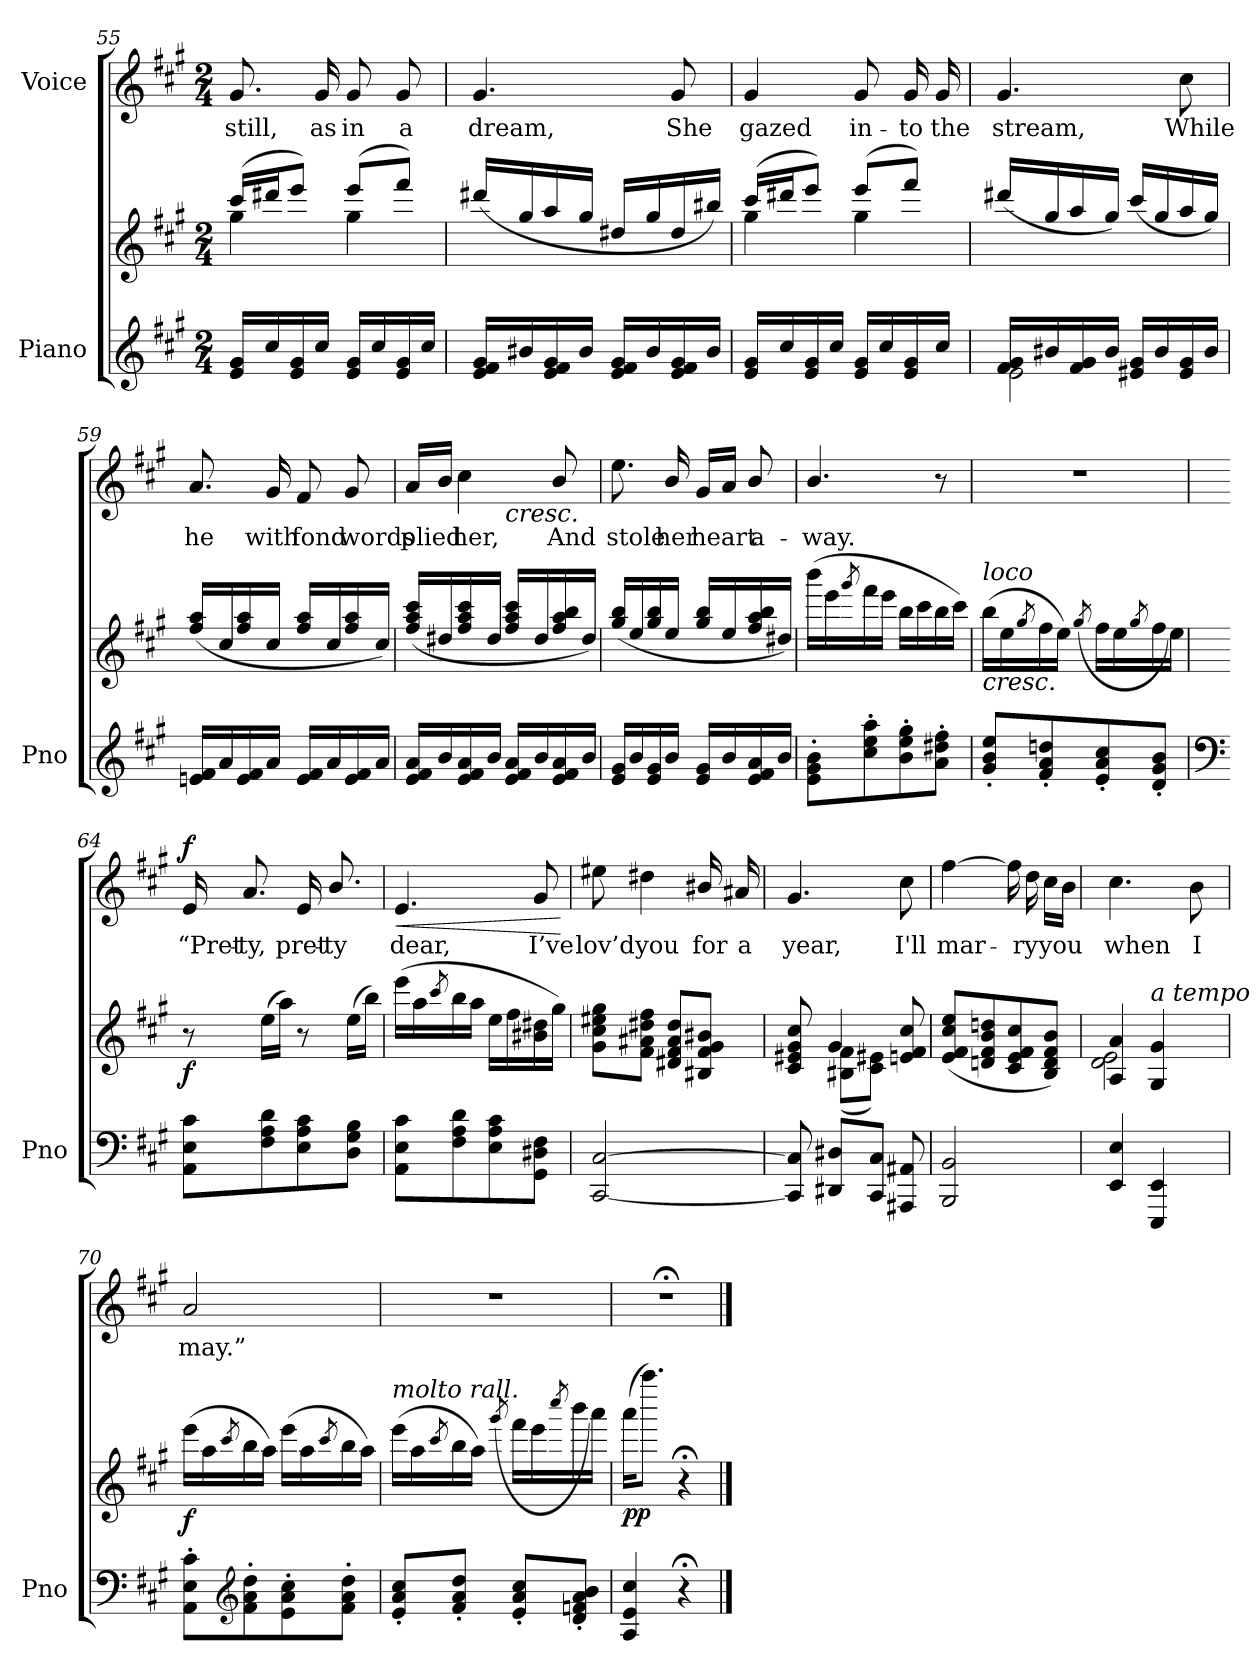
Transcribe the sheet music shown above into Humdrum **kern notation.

**kern	**kern	**dynam	**kern	**text	**dynam
*part2	*part2	*part2	*part1	*part1	*part1
*staff3	*staff2	*staff2/3	*staff1	*staff1	*staff1
*I"Piano	*	*	*I"Voice	*	*
*I'Pno	*	*	*	*	*
*clefG2	*clefG2	*	*clefG2	*	*
*k[f#c#g#]	*k[f#c#g#]	*	*k[f#c#g#]	*	*
*M2/4	*M2/4	*	*M2/4	*	*
=55	=55	=55	=55	=55	=55
*	*^	*	*	*	*
16e/ 16g#/LL	(16ccc#/LL	4gg#\	.	8.g#/	still,	.
16cc#/	16ddd#X/J	.	.	.	.	.
16e/ 16g#/	8eee/J)	.	.	.	.	.
16cc#/JJ	.	.	.	16g#/	as	.
16e/ 16g#/LL	(8eee/L	4gg#\	.	8g#/	in	.
16cc#/	.	.	.	.	.	.
16e/ 16g#/	8fff#/J)	.	.	8g#/	a	.
16cc#/JJ	.	.	.	.	.	.
*	*v	*v	*	*	*	*
=56	=56	=56	=56	=56	=56
16e/ 16f#/ 16g#/LL	(16ddd#X/LL	.	4.g#/	dream,	.
16b#X/	16gg#/	.	.	.	.
16e/ 16f#/ 16g#/	16aa/	.	.	.	.
16b#/JJ	16gg#/JJ	.	.	.	.
16e/ 16f#/ 16g#/LL	16dd#X/LL	.	.	.	.
16b#/	16gg#/	.	.	.	.
16e/ 16f#/ 16g#/	16dd#/	.	8g#/	She	.
16b#/JJ	16bb#X/JJ)	.	.	.	.
=57	=57	=57	=57	=57	=57
*	*^	*	*	*	*
16e/ 16g#/LL	(16ccc#/LL	4gg#\	.	4g#/	gazed	.
16cc#/	16ddd#X/J	.	.	.	.	.
16e/ 16g#/	8eee/J)	.	.	.	.	.
16cc#/JJ	.	.	.	.	.	.
16e/ 16g#/LL	(8eee/L	4gg#\	.	8g#/	in-	.
16cc#/	.	.	.	.	.	.
16e/ 16g#/	8fff#/J)	.	.	16g#/	-to	.
16cc#/JJ	.	.	.	16g#/	the	.
*	*v	*v	*	*	*	*
=58	=58	=58	=58	=58	=58
*^	*	*	*	*	*
16f#/ 16g#/LL	2e\	(16ddd#X/LL	.	4.g#/	stream,	.
16b#X/	.	16gg#/	.	.	.	.
16f#/ 16g#/	.	16aa/	.	.	.	.
16b#/JJ	.	16gg#/JJ)	.	.	.	.
16e#X/ 16g#/LL	.	(16ccc#/LL	.	.	.	.
16b#/	.	16gg#/	.	.	.	.
16e#/ 16g#/	.	16aa/	.	8cc#\	While	.
16b#/JJ	.	16gg#/JJ)	.	.	.	.
*v	*v	*	*	*	*	*
=59	=59	=59	=59	=59	=59
16en/ 16f#/LL	(>16ff#/ 16aa/LL	.	8.a/	he	.
16a/	16cc#/	.	.	.	.
16e/ 16f#/	16ff#/ 16aa/	.	.	.	.
16a/JJ	16cc#/JJ	.	16g#/	with	.
16e/ 16f#/LL	16ff#/ 16aa/LL	.	8f#/	fond	.
16a/	16cc#/	.	.	.	.
16e/ 16f#/	16ff#/ 16aa/	.	8g#/	words	.
16a/JJ	16cc#/JJ)	.	.	.	.
=60	=60	=60	=60	=60	=60
*	*	*	*^	*	*
16e/ 16f#/ 16a/LL	(>16ff#/ 16aa/ 16ccc#/LL	.	16a/LL	4ryy	plied	.
16b/	16dd#X/	.	16b/JJ	.	.	.
16e/ 16f#/ 16a/	16ff#/ 16aa/ 16ccc#/	.	4cc#\	.	her,	.
16b/JJ	16dd#/JJ	.	.	.	.	.
!	!	!	!	!	!	!LO:HP:b
16e/ 16f#/ 16a/LL	16ff#/ 16aa/ 16ccc#/LL	.	.	4ryy	.	<
16b/	16dd#/	.	.	.	.	.
16e/ 16f#/ 16a/	16ff#/ 16aa/ 16bb/	.	8b/	.	And	.
16b/JJ	16dd#/JJ)	.	.	.	.	.
*	*	*	*v	*v	*	*
=61	=61	=61	=61	=61	=61
16e/ 16g#/LL	(>16gg#/ 16bb/LL	.	8.ee\	stole	.
16b/	16ee/	.	.	.	.
16e/ 16g#/	16gg#/ 16bb/	.	.	.	.
16b/JJ	16ee/JJ	.	16b/	her	.
16e/ 16g#/LL	16gg#/ 16bb/LL	.	16g#/LL	heart	.
16b/	16ee/	.	16a/JJ	.	.
16e/ 16f#/ 16a/	16ff#/ 16aa/ 16bb/	.	8b/	a-	.
16b/JJ	16dd#X/JJ)	.	.	.	.
=62	=62	=62	=62	=62	=62
8e\' 8g#\' 8b\'L	(16bbb\LL	.	4.b/	-way.	.
.	16eee\	.	.	.	.
.	8qggg#/	.	.	.	.
8cc#\' 8ee\' 8aa\'	16fff#\	.	.	.	.
.	16eee\JJ	.	.	.	.
8b\' 8ee\' 8gg#\'	16bb\LL	.	.	.	.
.	16ccc#\	.	.	.	.
8a\' 8dd#X\' 8ff#\'J	16bb\	.	8r	.	.
.	16ccc#\JJ)	.	.	.	.
=63	=63	=63	=63	=63	=63
!	!LO:TX:i:t=loco	!	!	!	!
!	!	!LO:HP:b	!	!	!
8g#/' 8b/' 8ee/'L	(16bb\LL	<	2r	.	.
.	16ee\	.	.	.	.
.	8qgg#/	.	.	.	.
8f#/' 8a/' 8ddn/'	16ff#\	.	.	.	.
.	16ee\JJ)	.	.	.	.
.	(>8qgg#/	.	.	.	.
8e/' 8a/' 8cc#/'	16ff#\LL	.	.	.	.
.	16ee\	.	.	.	.
.	8qgg#/	.	.	.	.
8d/' 8g#/' 8b/'J	16ff#\	.	.	.	.
.	16ee\JJ)	.	.	.	.
=64	=64	=64	=64	=64	=64
*clefF4	*	*	*	*	*
!	!	!LO:DY:b	!	!	!LO:DY:a
8AA\ 8E\ 8c#\L	8r	f	16e/	“Pret-	f
.	.	.	8.a/	ty,	.
8F#\ 8A\ 8d\	(16ee\LL	.	.	.	.
.	16aa\JJ)	.	.	.	.
8E\ 8A\ 8c#\	8r	.	16e/	pret-	.
.	.	.	8.b/	-ty	.
8D\ 8G#\ 8B\J	(16ee\LL	.	.	.	.
.	16bb\JJ)	.	.	.	.
=65	=65	=65	=65	=65	=65
!	!	!	!	!	!LO:HP:b
8AA\ 8E\ 8c#\L	(16eee\LL	.	4.e/	dear,	<
.	16aa\	.	.	.	.
.	8qccc#/	.	.	.	.
8F#\ 8A\ 8d\	16bb\	.	.	.	.
.	16aa\JJ	.	.	.	.
8E\ 8A\ 8c#\	16ee\LL	.	.	.	.
.	16ff#\	.	.	.	.
8GG#\ 8D#X\ 8F#\J	16b#X\ 16dd#X\	.	8g#/	I’ve	.
.	16gg#\JJ)	.	.	.	.
.	.	.	.	.	[
=66	=66	=66	=66	=66	=66
[2CC#/ [2C#/	8g#\ 8cc#\ 8ee#X\ 8gg#\L	.	8ee#X\	lov’d	.
.	8f#\ 8a#X\ 8dd#X\ 8ff#\J	.	4dd#X\	you	.
.	8d#X/ 8f#/ 8a#/ 8dd#/L	.	.	.	.
.	8B#X/ 8f#/ 8g#/ 8b#X/J	.	16b#X/	for	.
.	.	.	16a#X/	a	.
=67	=67	=67	=67	=67	=67
*	*^	*	*	*	*
8CC#/] 8C#/]	8c#/ 8e#X/ 8g#/ 8cc#/	8ryy	.	4.g#/	year,	.
8DD#X/ 8D#X/L	4g#/	(8B#X\ 8f#\L	.	.	.	.
8CC#/ 8C#/J	.	8c#\ 8e#X\J)	.	.	.	.
8AAA#X/ 8AA#X/	8en/ 8f#/ 8cc#/	8ryy	.	8cc#\	I'll	.
*	*v	*v	*	*	*	*
.	.	.	.	.	[
=68	=68	=68	=68	=68	=68
!	!	!LO:DY:b	!	!	!
!	!	!LO:DY:n=1:b	!	!	!LO:DY:a
!	!	!	!	!	!LO:DY:n=1:a
2BBB/ 2BB/	(8e/ 8f#/ 8cc#/ 8ee/L	f other-dynamics	[4ff#\	mar-	ff other-dynamics
.	8dn/ 8f#/ 8b/ 8ddn/	.	.	.	.
.	8c#/ 8e/ 8f#/ 8cc#/	.	16ff#\]	.	.
.	.	.	16dd\	-ry	.
.	8B/ 8d/ 8f#/ 8b/J)	.	16cc#\LL	you	.
.	.	.	16b\JJ	.	.
=69	=69	=69	=69	=69	=69
*	*^	*	*	*	*
4EE/ 4E/	4A/ 4a/	2d\ 2e\	.	4.cc#\	when	.
!	!LO:TX:i:t=a tempo	!	!	!	!	!
4EEE/ 4EE/	4G#/ 4g#/	.	.	.	.	.
.	.	.	.	8b\	I	.
*	*v	*v	*	*	*	*
=70	=70	=70	=70	=70	=70
!	!	!LO:DY:b	!	!	!
8AA\' 8E\' 8c#\'L	(16eee\LL	f	2a/	may.”	.
.	16aa\	.	.	.	.
*clefG2	*	*	*	*	*
.	8qccc#/	.	.	.	.
8f#\' 8a\' 8dd\'	16bb\	.	.	.	.
.	16aa\JJ)	.	.	.	.
8e\' 8a\' 8cc#\'	(16eee\LL	.	.	.	.
.	16aa\	.	.	.	.
.	8qccc#/	.	.	.	.
8f#\' 8a\' 8dd\'J	16bb\	.	.	.	.
.	16aa\JJ)	.	.	.	.
=71	=71	=71	=71	=71	=71
!	!LO:TX:i:t=molto rall.	!	!	!	!
8e/' 8a/' 8cc#/'L	(16eee\LL	.	2r	.	.
.	16aa\	.	.	.	.
.	8qccc#/	.	.	.	.
8f#/' 8a/' 8dd/'J	16bb\	.	.	.	.
.	16aa\JJ)	.	.	.	.
.	(>8qggg#/	.	.	.	.
8e/' 8a/' 8cc#/'L	16fff#\LL	.	.	.	.
.	16eee\	.	.	.	.
.	8qcccc#/	.	.	.	.
8d/' 8fn/' 8a/' 8b/'J	16bbb\	.	.	.	.
.	16aaa\JJ)	.	.	.	.
.	.	[	.	.	.
=72	=72	=72	=72	=72	=72
!	!	!LO:DY:b	!	!	!
4A/ 4e/ 4cc#/	(16aaa\KL	pp	2r;<	.	.
.	8.aaaa\J)	.	.	.	.
4r;<	4r;<	.	.	.	.
==	==	==	==	==	==
*-	*-	*-	*-	*-	*-
